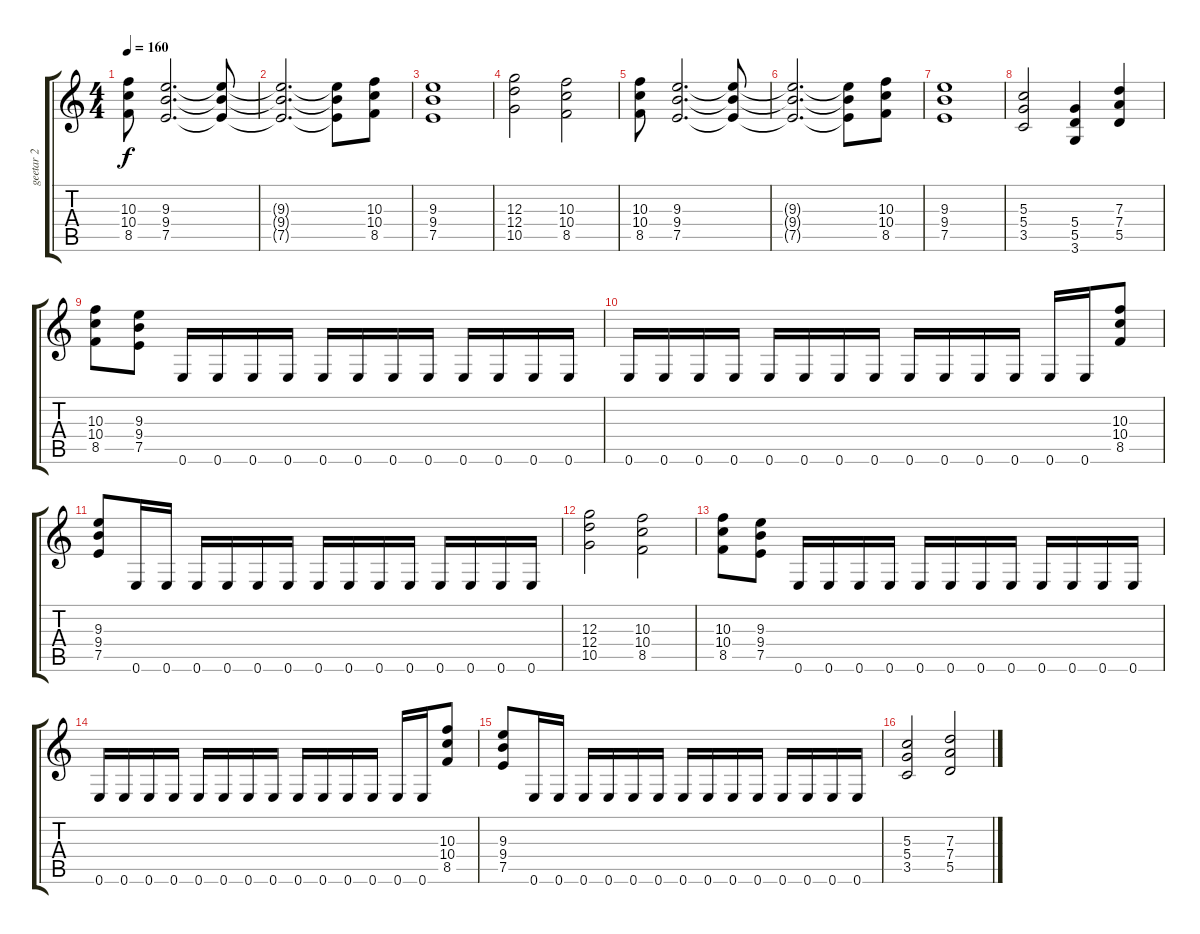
\track ("geetar 2" "geetar 2") {instrument distortionguitar}
\staff {score tabs}
\tuning (E4 B3 G3 D3 A2 E2) {hide}
\ts (4 4)
\tempo 160
\clef g2
\ks c
(10.3 10.4 8.5).8{dy f} (9.3 9.4 7.5).2{d} (9.3{t} 9.4{t} 7.5{t}).8 |
(9.3{t} 9.4{t} 7.5{t}).2{d} (9.3{t} 9.4{t} 7.5{t}).8 (10.3 10.4 8.5).8 |
(9.3 9.4 7.5).1 |
(12.3 12.4 10.5).2 (10.3 10.4 8.5).2 |
(10.3 10.4 8.5).8 (9.3 9.4 7.5).2{d} (9.3{t} 9.4{t} 7.5{t}).8 |
(9.3{t} 9.4{t} 7.5{t}).2{d} (9.3{t} 9.4{t} 7.5{t}).8 (10.3 10.4 8.5).8 |
(9.3 9.4 7.5).1 |
(5.3 5.4 3.5).2 (5.4 5.5 3.6).4 (7.3 7.4 5.5).4 |
(10.3 10.4 8.5).8 (9.3 9.4 7.5).8 0.6.16 0.6.16 0.6.16 0.6.16 0.6.16 0.6.16 0.6.16 0.6.16 0.6.16 0.6.16 0.6.16 0.6.16 |
0.6.16 0.6.16 0.6.16 0.6.16 0.6.16 0.6.16 0.6.16 0.6.16 0.6.16 0.6.16 0.6.16 0.6.16 0.6.16 0.6.16 (10.3 10.4 8.5).8 |
(9.3 9.4 7.5).8 0.6.16 0.6.16 0.6.16 0.6.16 0.6.16 0.6.16 0.6.16 0.6.16 0.6.16 0.6.16 0.6.16 0.6.16 0.6.16 0.6.16 |
(12.3 12.4 10.5).2 (10.3 10.4 8.5).2 |
(10.3 10.4 8.5).8 (9.3 9.4 7.5).8 0.6.16 0.6.16 0.6.16 0.6.16 0.6.16 0.6.16 0.6.16 0.6.16 0.6.16 0.6.16 0.6.16 0.6.16 |
0.6.16 0.6.16 0.6.16 0.6.16 0.6.16 0.6.16 0.6.16 0.6.16 0.6.16 0.6.16 0.6.16 0.6.16 0.6.16 0.6.16 (10.3 10.4 8.5).8 |
(9.3 9.4 7.5).8 0.6.16 0.6.16 0.6.16 0.6.16 0.6.16 0.6.16 0.6.16 0.6.16 0.6.16 0.6.16 0.6.16 0.6.16 0.6.16 0.6.16 |
(5.3 5.4 3.5).2 (7.3 7.4 5.5).2
